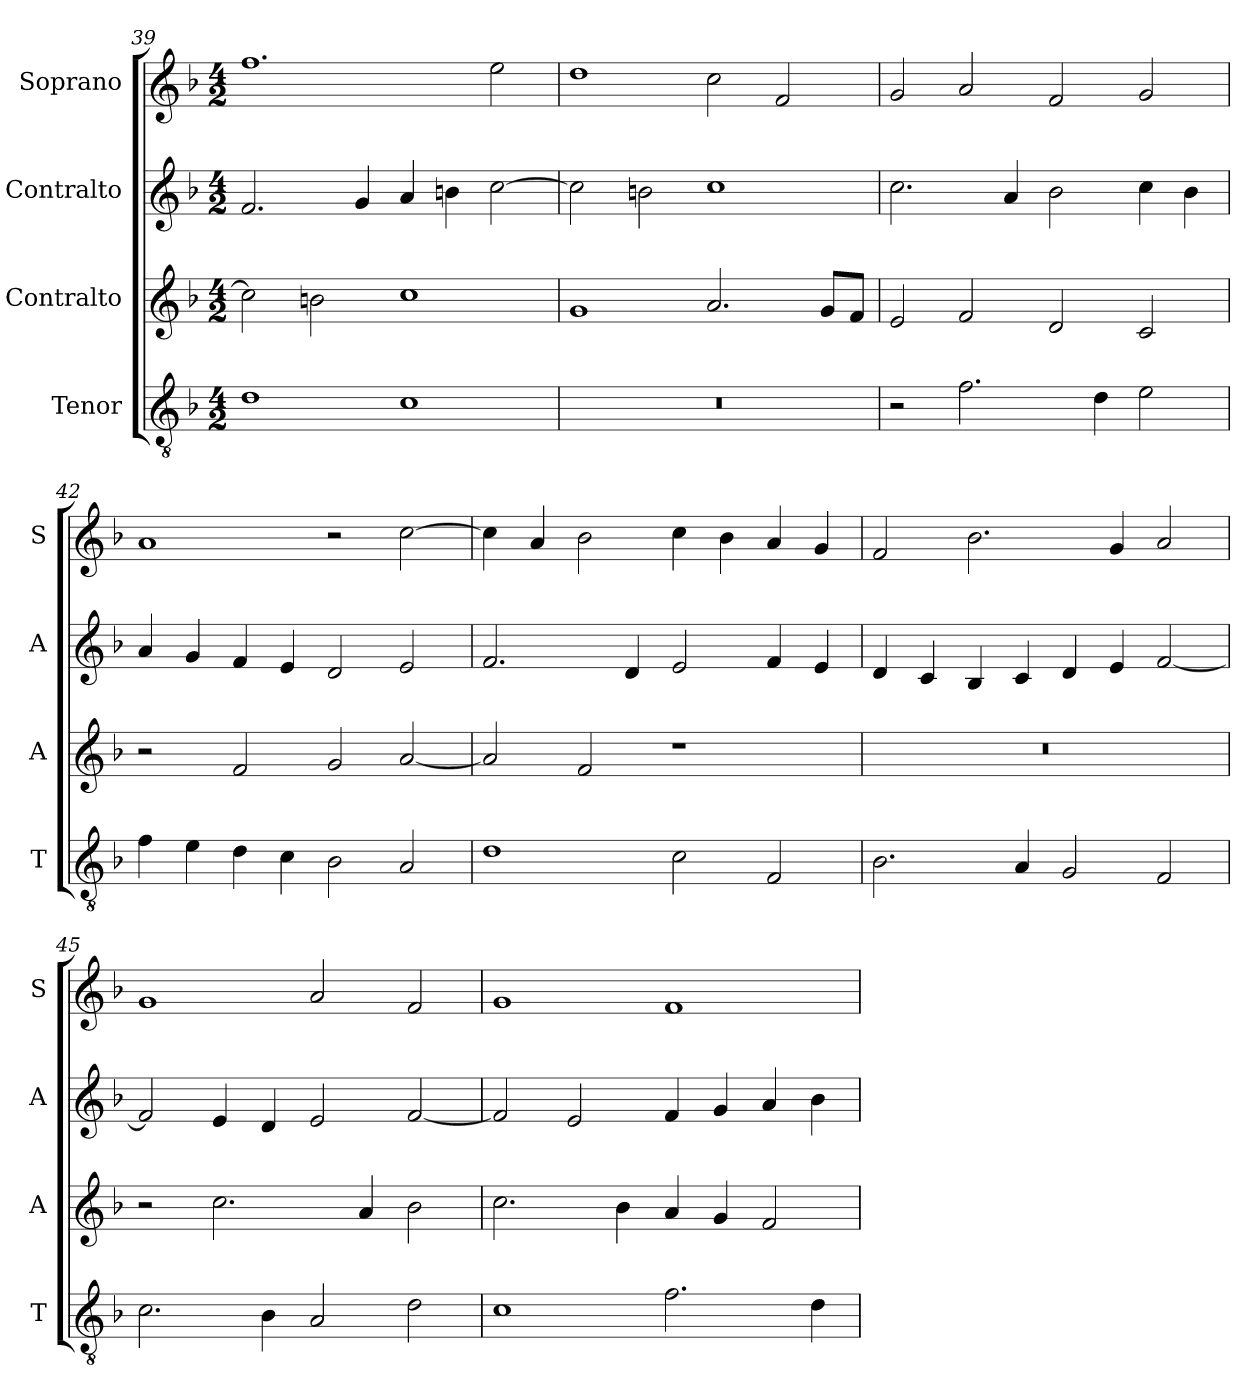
**kern	**kern	**kern	**kern
*part4	*part3	*part2	*part1
*staff4	*staff3	*staff2	*staff1
*I"Tenor	*I"Contralto	*I"Contralto	*I"Soprano
*I'T	*I'A	*I'A	*I'S
*clefGv2	*clefG2	*clefG2	*clefG2
*k[b-]	*k[b-]	*k[b-]	*k[b-]
*F:ion	*F:ion	*F:ion	*F:ion
*M4/2	*M4/2	*M4/2	*M4/2
=39	=39	=39	=39
1d	2cc]	2.f	1.ff
.	2bn	.	.
.	.	4g	.
1c	1cc	4a	.
.	.	4bn	.
.	.	[2cc	2ee
=40	=40	=40	=40
0r	1g	2cc]	1dd
.	.	2bn	.
.	2.a	1cc	2cc
.	.	.	2f
.	8g/L	.	.
.	8f/J	.	.
=41	=41	=41	=41
2r	2e	2.cc	2g
2.f	2f	.	2a
.	.	4a	.
.	2d	2b-	2f
4d	.	.	.
2e	2c	4cc	2g
.	.	4b-	.
=42	=42	=42	=42
4f	2r	4a	1a
4e	.	4g	.
4d	2f	4f	.
4c	.	4e	.
2B-	2g	2d	2r
2A	[2a	2e	[2cc
=43	=43	=43	=43
1d	2a]	2.f	4cc]
.	.	.	4a
.	2f	.	2b-
.	.	4d	.
2c	1r	2e	4cc
.	.	.	4b-
2F	.	4f	4a
.	.	4e	4g
=44	=44	=44	=44
2.B-	0r	4d	2f
.	.	4c	.
.	.	4B-	2.b-
4A	.	4c	.
2G	.	4d	.
.	.	4e	4g
2F	.	[2f	2a
=45	=45	=45	=45
2.c	2r	2f]	1g
.	2.cc	4e	.
4B-	.	4d	.
2A	.	2e	2a
.	4a	.	.
2d	2b-	[2f	2f
=46	=46	=46	=46
1c	2.cc	2f]	1g
.	.	2e	.
.	4b-	.	.
2.f	4a	4f	1f
.	4g	4g	.
.	2f	4a	.
4d	.	4b-	.
=	=	=	=
*-	*-	*-	*-
